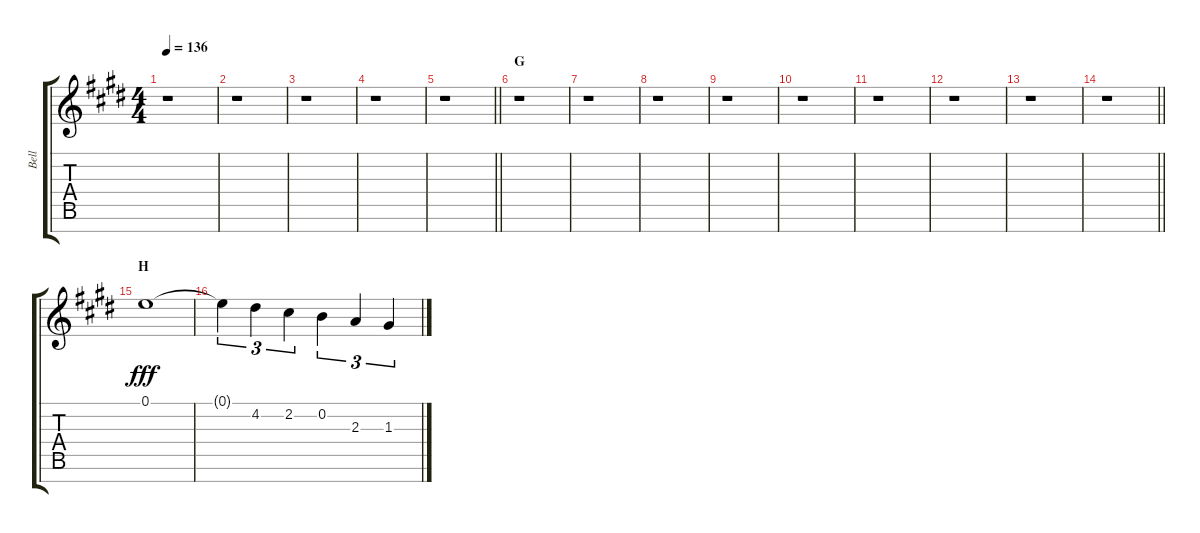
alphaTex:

\track ("Bell" "Bell") {instrument tubularbells}
\staff {score tabs}
\tuning (E5 B4 G4 D4 A3 E3 B2) {hide}
\ts (4 4)
\tempo 136
\clef g2
\ks e
r.1{dy fff} |
r.1 |
r.1 |
r.1 |
\barLineRight lightlight
r.1 |
\section ("" "G")
r.1 |
r.1 |
r.1 |
r.1 |
r.1 |
r.1 |
r.1 |
r.1 |
\barLineRight lightlight
r.1 |
\section ("" "H")
0.1.1 |
0.1{t}.4{tu (3 2)} 4.2.4{tu (3 2)} 2.2.4{tu (3 2)} 0.2.4{tu (3 2)} 2.3.4{tu (3 2)} 1.3.4{tu (3 2)}
